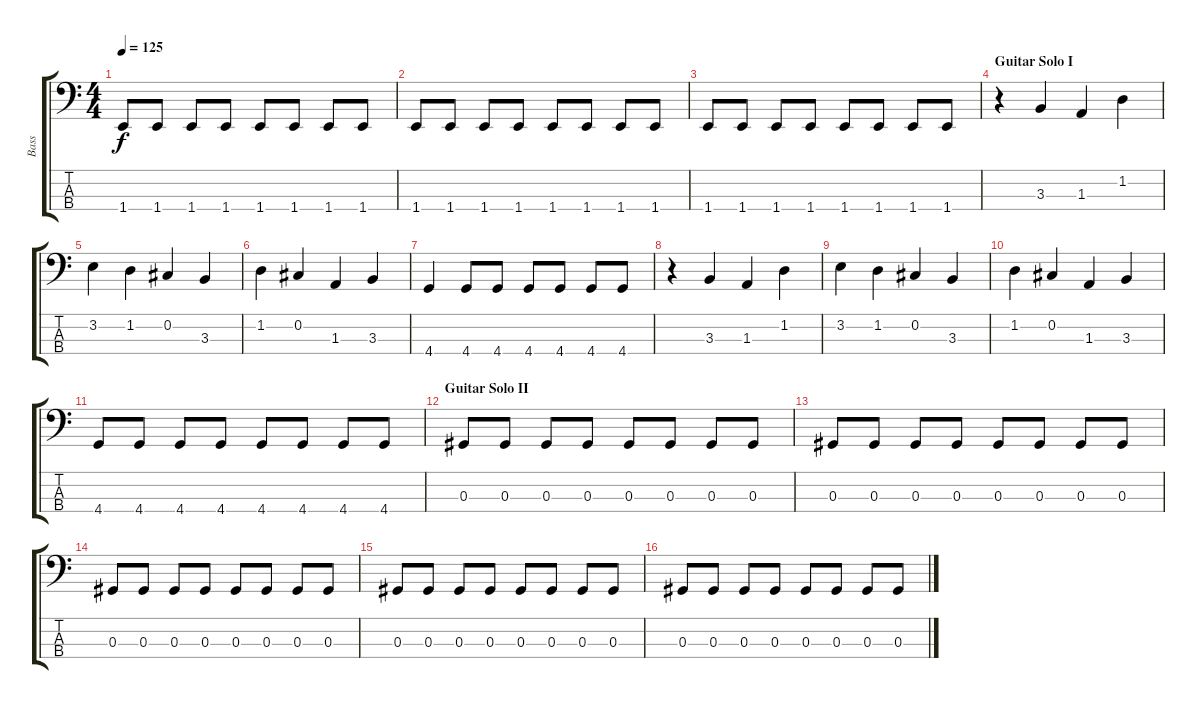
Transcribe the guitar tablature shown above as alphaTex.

\track ("Bass" "Bass") {instrument electricbassfinger}
\staff {score tabs}
\tuning (Gb2 Db2 Ab1 Eb1) {hide}
\ts (4 4)
\tempo 125
\clef f4
\ks c
1.4.8{dy f} 1.4.8 1.4.8 1.4.8 1.4.8 1.4.8 1.4.8 1.4.8 |
1.4.8 1.4.8 1.4.8 1.4.8 1.4.8 1.4.8 1.4.8 1.4.8 |
1.4.8 1.4.8 1.4.8 1.4.8 1.4.8 1.4.8 1.4.8 1.4.8 |
\section ("" "Guitar Solo I")
r.4 3.3.4 1.3.4 1.2.4 |
3.2.4 1.2.4 0.2.4 3.3.4 |
1.2.4 0.2.4 1.3.4 3.3.4 |
4.4.4 4.4.8 4.4.8 4.4.8 4.4.8 4.4.8 4.4.8 |
r.4 3.3.4 1.3.4 1.2.4 |
3.2.4 1.2.4 0.2.4 3.3.4 |
1.2.4 0.2.4 1.3.4 3.3.4 |
4.4.8 4.4.8 4.4.8 4.4.8 4.4.8 4.4.8 4.4.8 4.4.8 |
\section ("" "Guitar Solo II")
0.3.8 0.3.8 0.3.8 0.3.8 0.3.8 0.3.8 0.3.8 0.3.8 |
0.3.8 0.3.8 0.3.8 0.3.8 0.3.8 0.3.8 0.3.8 0.3.8 |
0.3.8 0.3.8 0.3.8 0.3.8 0.3.8 0.3.8 0.3.8 0.3.8 |
0.3.8 0.3.8 0.3.8 0.3.8 0.3.8 0.3.8 0.3.8 0.3.8 |
0.3.8 0.3.8 0.3.8 0.3.8 0.3.8 0.3.8 0.3.8 0.3.8
